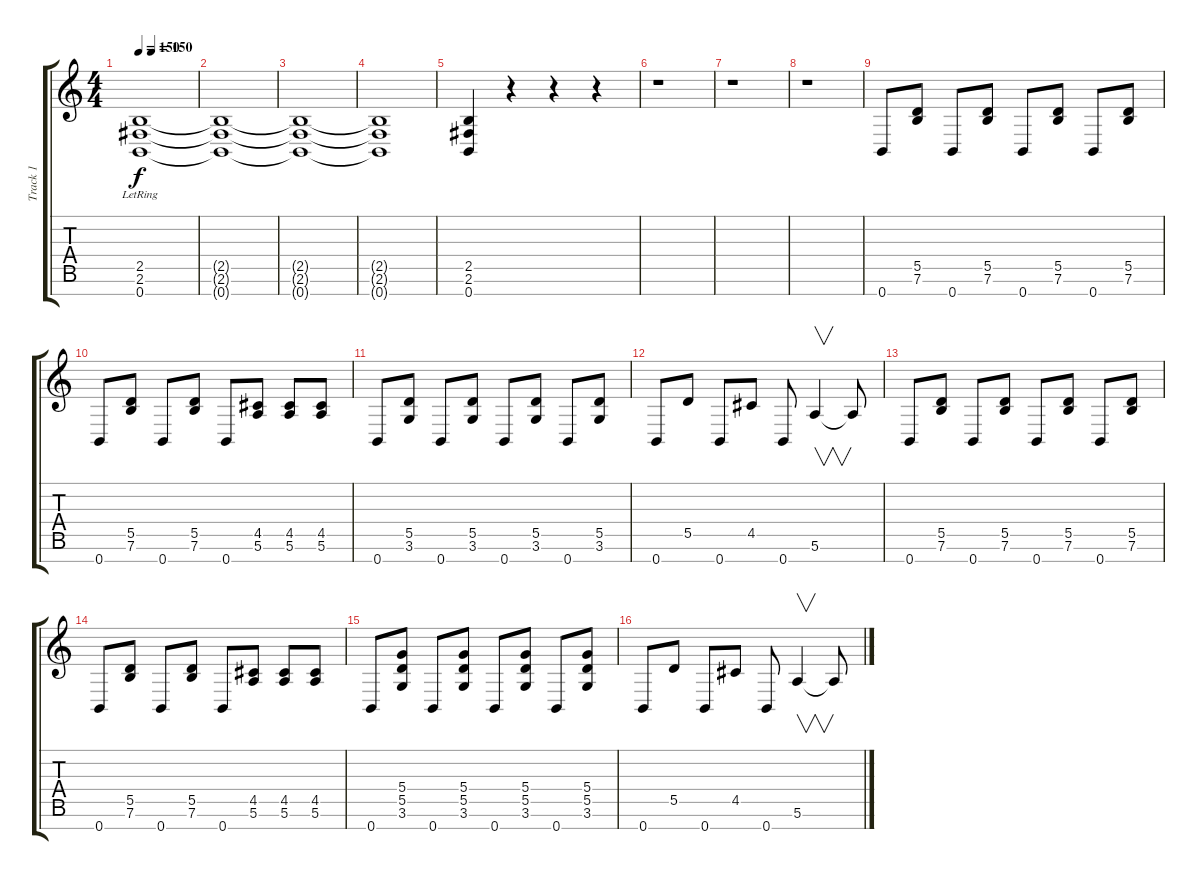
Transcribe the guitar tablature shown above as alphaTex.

\track ("Track 1" "Track 1") {instrument distortionguitar}
\staff {score tabs}
\tuning (E4 B3 G3 D3 A2 E2 B1) {hide}
\ts (4 4)
\tempo 150
\tempo (150 0.21875)
\clef g2
\ks c
(2.5{lr} 2.6{lr} 0.7{lr}).1{dy f} |
(2.5{t} 2.6{t} 0.7{t}).1 |
(2.5{t} 2.6{t} 0.7{t}).1 |
(2.5{t} 2.6{t} 0.7{t}).1 |
(2.5 2.6 0.7).4 r.4 r.4 r.4 |
r.1 |
r.1 |
r.1 |
0.7.8 (5.5 7.6).8 0.7.8 (5.5 7.6).8 0.7.8 (5.5 7.6).8 0.7.8 (5.5 7.6).8 |
0.7.8 (5.5 7.6).8 0.7.8 (5.5 7.6).8 0.7.8 (4.5 5.6).8 (4.5 5.6).8 (4.5 5.6).8 |
0.7.8 (5.5 3.6).8 0.7.8 (5.5 3.6).8 0.7.8 (5.5 3.6).8 0.7.8 (5.5 3.6).8 |
0.7.8 5.5.8 0.7.8 4.5.8 0.7.8 5.6.4{v} 5.6{t}.8 |
0.7.8 (5.5 7.6).8 0.7.8 (5.5 7.6).8 0.7.8 (5.5 7.6).8 0.7.8 (5.5 7.6).8 |
0.7.8 (5.5 7.6).8 0.7.8 (5.5 7.6).8 0.7.8 (4.5 5.6).8 (4.5 5.6).8 (4.5 5.6).8 |
0.7.8 (5.4 5.5 3.6).8 0.7.8 (5.4 5.5 3.6).8 0.7.8 (5.4 5.5 3.6).8 0.7.8 (5.4 5.5 3.6).8 |
0.7.8 5.5.8 0.7.8 4.5.8 0.7.8 5.6.4{v} 5.6{t}.8
